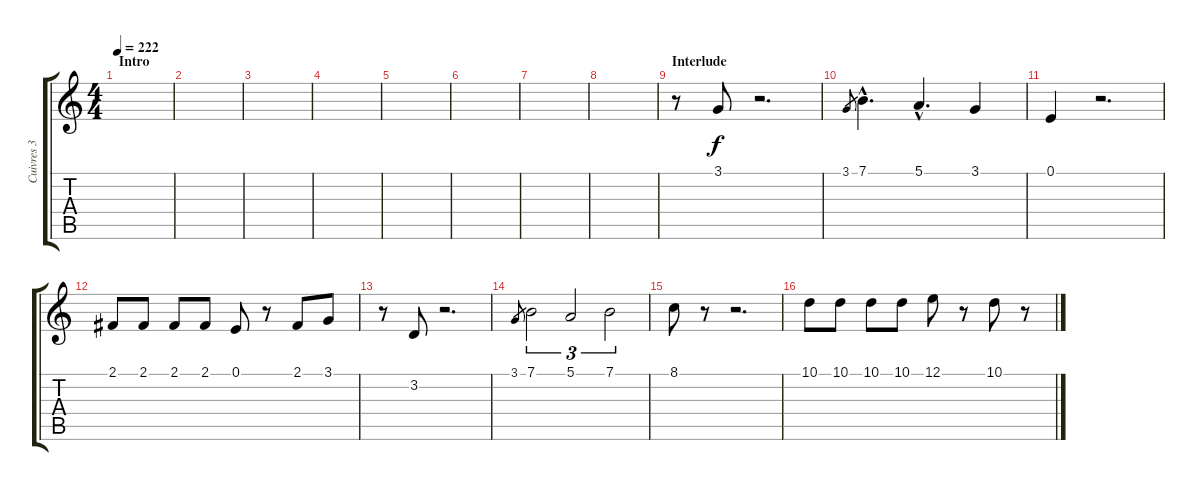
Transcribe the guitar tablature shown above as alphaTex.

\track ("Cuivres 3" "Cuivres 3") {instrument trombone}
\staff {score tabs}
\tuning (E4 B3 G3 D3 A2 E2) {hide}
\ts (4 4)
\section ("" "Intro")
\tempo 222
\clef g2
\ks c
|
|
|
|
|
|
|
|
\section ("" "Interlude")
r.8 3.1.8 r.2{d} |
3.1.8{gr} 7.1{hac}.4{d} 5.1{hac}.4{d} 3.1.4 |
0.1.4 r.2{d} |
2.1.8 2.1.8 2.1.8 2.1.8 0.1.8 r.8 2.1.8 3.1.8 |
r.8 3.2.8 r.2{d} |
3.1.8{gr} 7.1.2{tu (3 2)} 5.1.2{tu (3 2)} 7.1.2{tu (3 2)} |
8.1.8 r.8 r.2{d} |
10.1.8 10.1.8 10.1.8 10.1.8 12.1.8 r.8 10.1.8 r.8
